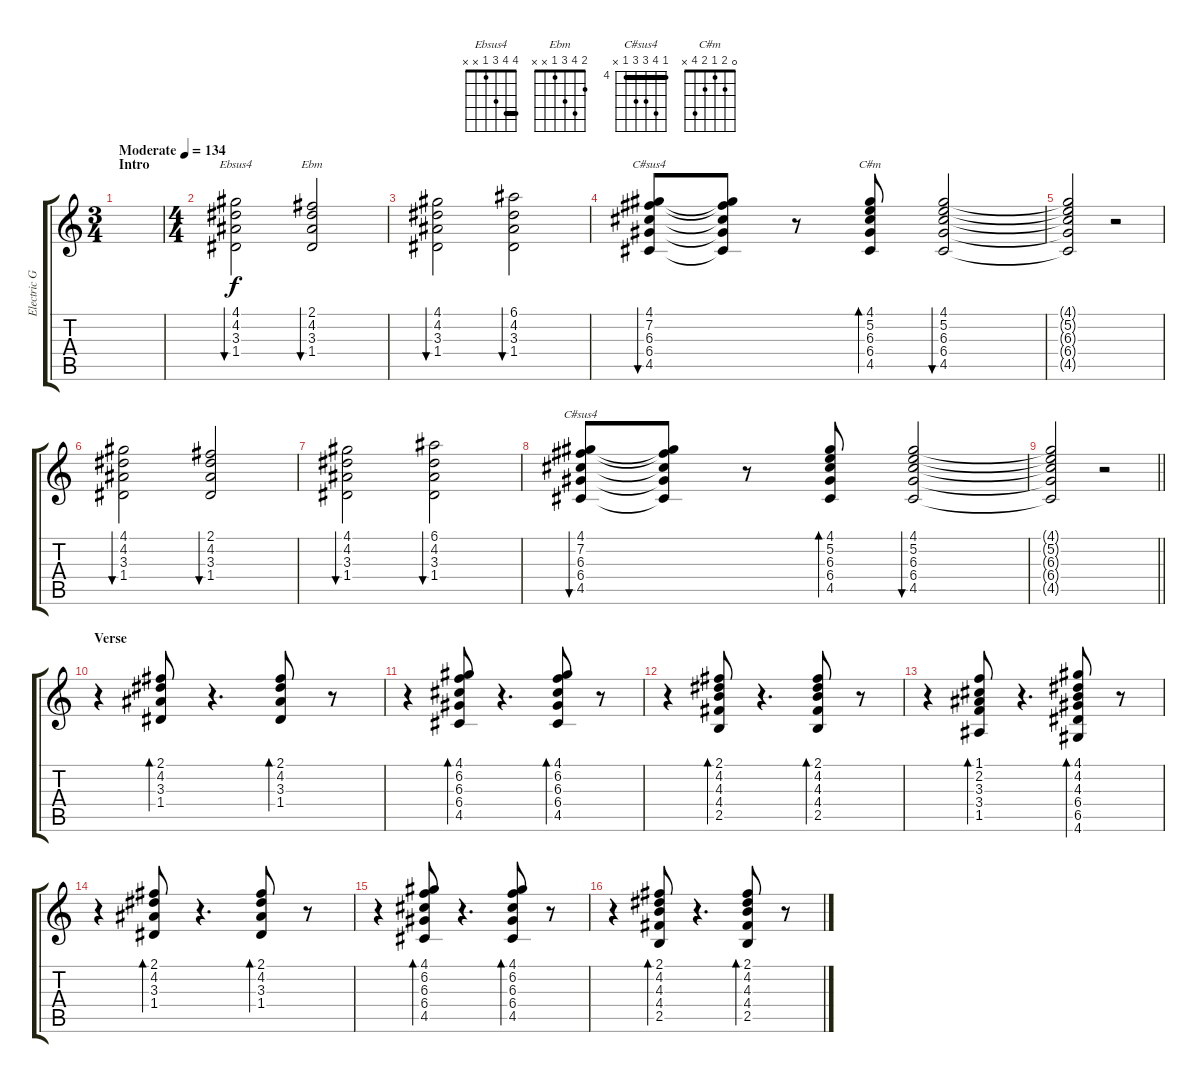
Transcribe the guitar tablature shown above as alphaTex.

\track ("Electric Guitar" "Electric G") {instrument electricguitarmuted}
\staff {score tabs}
\tuning (E4 B3 G3 D3 A2 E2) {hide}
\chord ("Ebsus4" 4 4 3 1 x x) {barre 4}
\chord ("Ebm" 2 4 3 1 x x)
\chord ("C#sus4" 2 2 1 4 4 x) {barre 2}
\chord ("C#m" 0 2 1 2 4 x)
\chord ("C#sus4" 4 7 6 6 4 x) {firstfret 4 barre 4}
\ts (3 4)
\section ("" "Intro")
\tempo (134 "Moderate")
\clef g2
\ks c
|
\ts (4 4)
(4.1 4.2 3.3 1.4).2{bu 120 ch "Ebsus4"} (2.1 4.2 3.3 1.4).2{bu 120 ch "Ebm"} |
(4.1 4.2 3.3 1.4).2{bu 120} (6.1 4.2 3.3 1.4).2{bu 120} |
(4.1 7.2 6.3 6.4 4.5).8{bu 60 ch "C#sus4"} (4.1{t} 7.2{t} 6.3{t} 6.4{t} 4.5{t}).8 r.8 (4.1 5.2 6.3 6.4 4.5).8{bd 60 ch "C#m"} (4.1 5.2 6.3 6.4 4.5).2{bu 60} |
(4.1{t} 5.2{t} 6.3{t} 6.4{t} 4.5{t}).2 r.2 |
(4.1 4.2 3.3 1.4).2{bu 120} (2.1 4.2 3.3 1.4).2{bu 120} |
(4.1 4.2 3.3 1.4).2{bu 120} (6.1 4.2 3.3 1.4).2{bu 120} |
(4.1 7.2 6.3 6.4 4.5).8{bu 120 ch "C#sus4"} (4.1{t} 7.2{t} 6.3{t} 6.4{t} 4.5{t}).8 r.8 (4.1 5.2 6.3 6.4 4.5).8{bd 60} (4.1 5.2 6.3 6.4 4.5).2{bu 120} |
\barLineRight lightlight
(4.1{t} 5.2{t} 6.3{t} 6.4{t} 4.5{t}).2 r.2 |
\section ("" "Verse")
r.4{volume 11} (2.1 4.2 3.3 1.4).8{bd 60} r.4{d} (2.1 4.2 3.3 1.4).8{bd 60} r.8 |
r.4 (4.1 6.2 6.3 6.4 4.5).8{bd 30} r.4{d} (4.1 6.2 6.3 6.4 4.5).8{bd 30} r.8 |
r.4 (2.1 4.2 4.3 4.4 2.5).8{bd 30} r.4{d} (2.1 4.2 4.3 4.4 2.5).8{bd 30} r.8 |
r.4 (1.1 2.2 3.3 3.4 1.5).8{bd 30} r.4{d} (4.1 4.2 4.3 6.4 6.5 4.6).8{bd 30} r.8 |
r.4{volume 11} (2.1 4.2 3.3 1.4).8{bd 60} r.4{d} (2.1 4.2 3.3 1.4).8{bd 60} r.8 |
r.4 (4.1 6.2 6.3 6.4 4.5).8{bd 30} r.4{d} (4.1 6.2 6.3 6.4 4.5).8{bd 30} r.8 |
r.4 (2.1 4.2 4.3 4.4 2.5).8{bd 30} r.4{d} (2.1 4.2 4.3 4.4 2.5).8{bd 30} r.8
